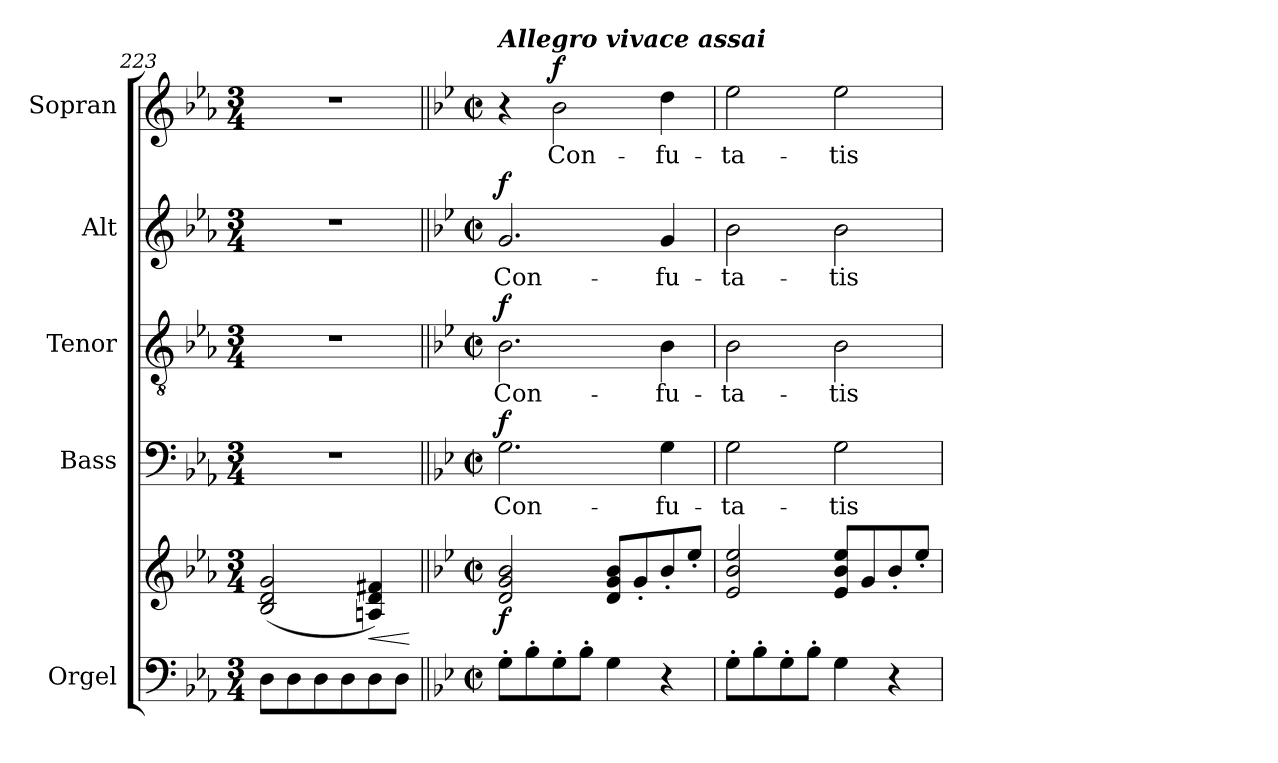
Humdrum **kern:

**kern	**kern	**dynam	**kern	**text	**dynam	**kern	**text	**dynam	**kern	**text	**dynam	**kern	**text	**dynam
*part5	*part5	*part5	*part4	*part4	*part4	*part3	*part3	*part3	*part2	*part2	*part2	*part1	*part1	*part1
*staff6	*staff5	*staff5/6	*staff4	*staff4	*staff4	*staff3	*staff3	*staff3	*staff2	*staff2	*staff2	*staff1	*staff1	*staff1
*I"Orgel	*	*	*I"Bass	*	*	*I"Tenor	*	*	*I"Alt	*	*	*I"Sopran	*	*
*I'Org.	*	*	*I'B.	*	*	*I'T.	*	*	*I'A.	*	*	*I'S.	*	*
*clefF4	*clefG2	*	*clefF4	*	*	*clefGv2	*	*	*clefG2	*	*	*clefG2	*	*
*k[b-e-a-]	*k[b-e-a-]	*	*k[b-e-a-]	*	*	*k[b-e-a-]	*	*	*k[b-e-a-]	*	*	*k[b-e-a-]	*	*
*E-:	*E-:	*	*E-:	*	*	*E-:	*	*	*E-:	*	*	*E-:	*	*
*M3/4	*M3/4	*	*M3/4	*	*	*M3/4	*	*	*M3/4	*	*	*M3/4	*	*
=223	=223	=223	=223	=223	=223	=223	=223	=223	=223	=223	=223	=223	=223	=223
8D\L	(<2B-/ 2d/ 2g/	.	2.r	.	.	2.r	.	.	2.r	.	.	2.r	.	.
8D\	.	.	.	.	.	.	.	.	.	.	.	.	.	.
8D\	.	.	.	.	.	.	.	.	.	.	.	.	.	.
8D\	.	.	.	.	.	.	.	.	.	.	.	.	.	.
!	!	!LO:HP:b	!	!	!	!	!	!	!	!	!	!	!	!
8D\	4An/ 4d/ 4f#X/)	<	.	.	.	.	.	.	.	.	.	.	.	.
8D\J	.	.	.	.	.	.	.	.	.	.	.	.	.	.
.	.	[	.	.	.	.	.	.	.	.	.	.	.	.
!!LO:LB:g=z
=224||	=224||	=224||	=224||	=224||	=224||	=224||	=224||	=224||	=224||	=224||	=224||	=224||	=224||	=224||
*k[b-e-]	*k[b-e-]	*	*k[b-e-]	*	*	*k[b-e-]	*	*	*k[b-e-]	*	*	*k[b-e-]	*	*
*B-:	*B-:	*	*B-:	*	*	*B-:	*	*	*B-:	*	*	*B-:	*	*
*M2/2	*M2/2	*	*M2/2	*	*	*M2/2	*	*	*M2/2	*	*	*M2/2	*	*
*met(c|)	*met(c|)	*	*met(c|)	*	*	*met(c|)	*	*	*met(c|)	*	*	*met(c|)	*	*
!	!	!	!	!	!	!	!	!	!	!	!	!LO:TX:a:Bi:t=Allegro vivace assai	!	!
!	!	!LO:DY:b	!	!LO:LY:b	!LO:DY:a	!	!LO:LY:b	!LO:DY:a	!	!LO:LY:b	!LO:DY:a	!	!	!
8G'>\L	2d/ 2g/ 2b-/	f	2.G\	Con-	f	2.B-\	Con-	f	2.g/	Con-	f	4r	.	.
8B-'>\	.	.	.	.	.	.	.	.	.	.	.	.	.	.
!	!	!	!	!	!	!	!	!	!	!	!	!	!LO:LY:b	!LO:DY:a
8G'>\	.	.	.	.	.	.	.	.	.	.	.	2b-\	Con-	f
8B-'>\J	.	.	.	.	.	.	.	.	.	.	.	.	.	.
4G\	8d/ 8g/ 8b-/L	.	.	.	.	.	.	.	.	.	.	.	.	.
.	8g'</	.	.	.	.	.	.	.	.	.	.	.	.	.
!	!	!	!	!LO:LY:b	!	!	!LO:LY:b	!	!	!LO:LY:b	!	!	!LO:LY:b	!
4r	8b-'</	.	4G\	-fu-	.	4B-\	-fu-	.	4g/	-fu-	.	4dd\	-fu-	.
.	8ee-'</J	.	.	.	.	.	.	.	.	.	.	.	.	.
=225	=225	=225	=225	=225	=225	=225	=225	=225	=225	=225	=225	=225	=225	=225
!	!	!	!	!LO:LY:b	!	!	!LO:LY:b	!	!	!LO:LY:b	!	!	!LO:LY:b	!
8G'>\L	2e-/ 2b-/ 2ee-/	.	2G\	-ta-	.	2B-\	-ta-	.	2b-\	-ta-	.	2ee-\	-ta-	.
8B-'>\	.	.	.	.	.	.	.	.	.	.	.	.	.	.
8G'>\	.	.	.	.	.	.	.	.	.	.	.	.	.	.
8B-'>\J	.	.	.	.	.	.	.	.	.	.	.	.	.	.
!	!	!	!	!LO:LY:b	!	!	!LO:LY:b	!	!	!LO:LY:b	!	!	!LO:LY:b	!
4G\	8e-/ 8b-/ 8ee-/L	.	2G\	-tis	.	2B-\	-tis	.	2b-\	-tis	.	2ee-\	-tis	.
.	8g/	.	.	.	.	.	.	.	.	.	.	.	.	.
4r	8b-'</	.	.	.	.	.	.	.	.	.	.	.	.	.
.	8ee-'</J	.	.	.	.	.	.	.	.	.	.	.	.	.
=	=	=	=	=	=	=	=	=	=	=	=	=	=	=
*-	*-	*-	*-	*-	*-	*-	*-	*-	*-	*-	*-	*-	*-	*-
